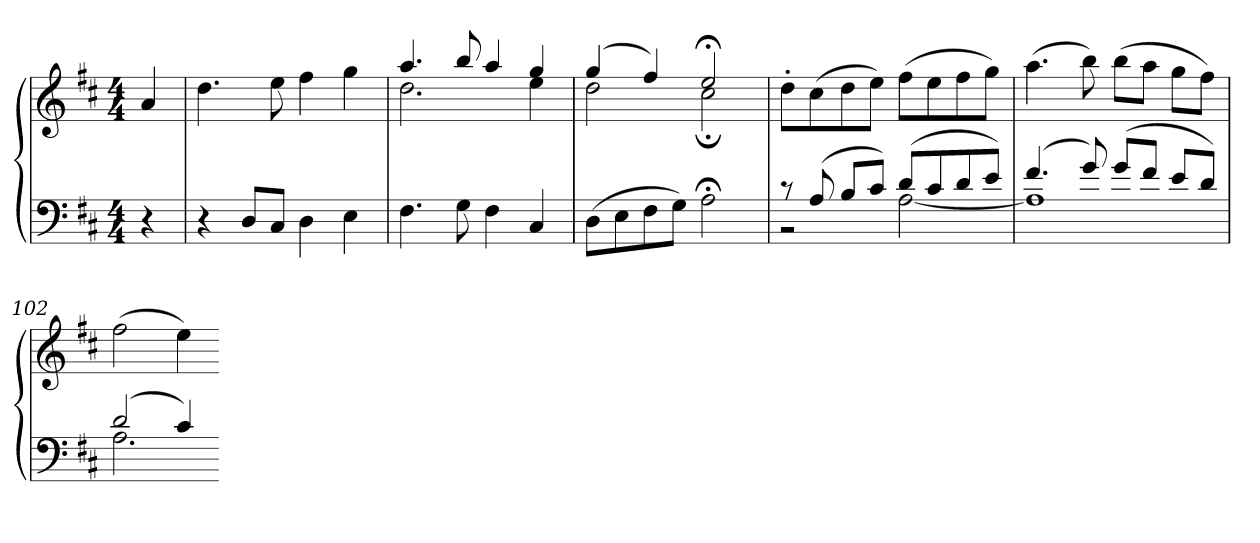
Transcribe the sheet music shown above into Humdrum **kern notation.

**kern	**kern
*part1	*part1
*staff2	*staff1
*clefF4	*clefG2
*k[f#c#]	*k[f#c#]
*D:	*D:
*M4/4	*M4/4
=	=
4r	4a
=97	=97
4r	4.dd
8DL	.
8C#J	8ee
4D	4ff#
4E	4gg
=98	=98
*	*^
4.F#	4.aa	2.dd
8G	8bb	.
4F#	4aa	.
4C#	4gg	4ee
=99	=99	=99
(8DL	(4gg	2dd
8E	.	.
8F#	4ff#)	.
8GJ)	.	.
2A;<	2ee;<	2cc#;<
*	*v	*v
=100	=100
*^	*
8r	2r	8dd'L
(8A	.	(8cc#
8BL	.	8dd
8c#J)	.	8eeJ)
(8dL	[2A	(8ff#L
8c#	.	8ee
8d	.	8ff#
8eJ)	.	8ggJ)
=101	=101	=101
(4.f#	1A]	(4.aa
8g)	.	8bb)
(8gL	.	(8bbL
8f#J	.	8aaJ
8eL	.	8ggL
8dJ)	.	8ff#J)
=102	=102	=102
(2d	2.A	(2ff#
4c#)	.	4ee)
*v	*v	*
=-	=-
*-	*-
